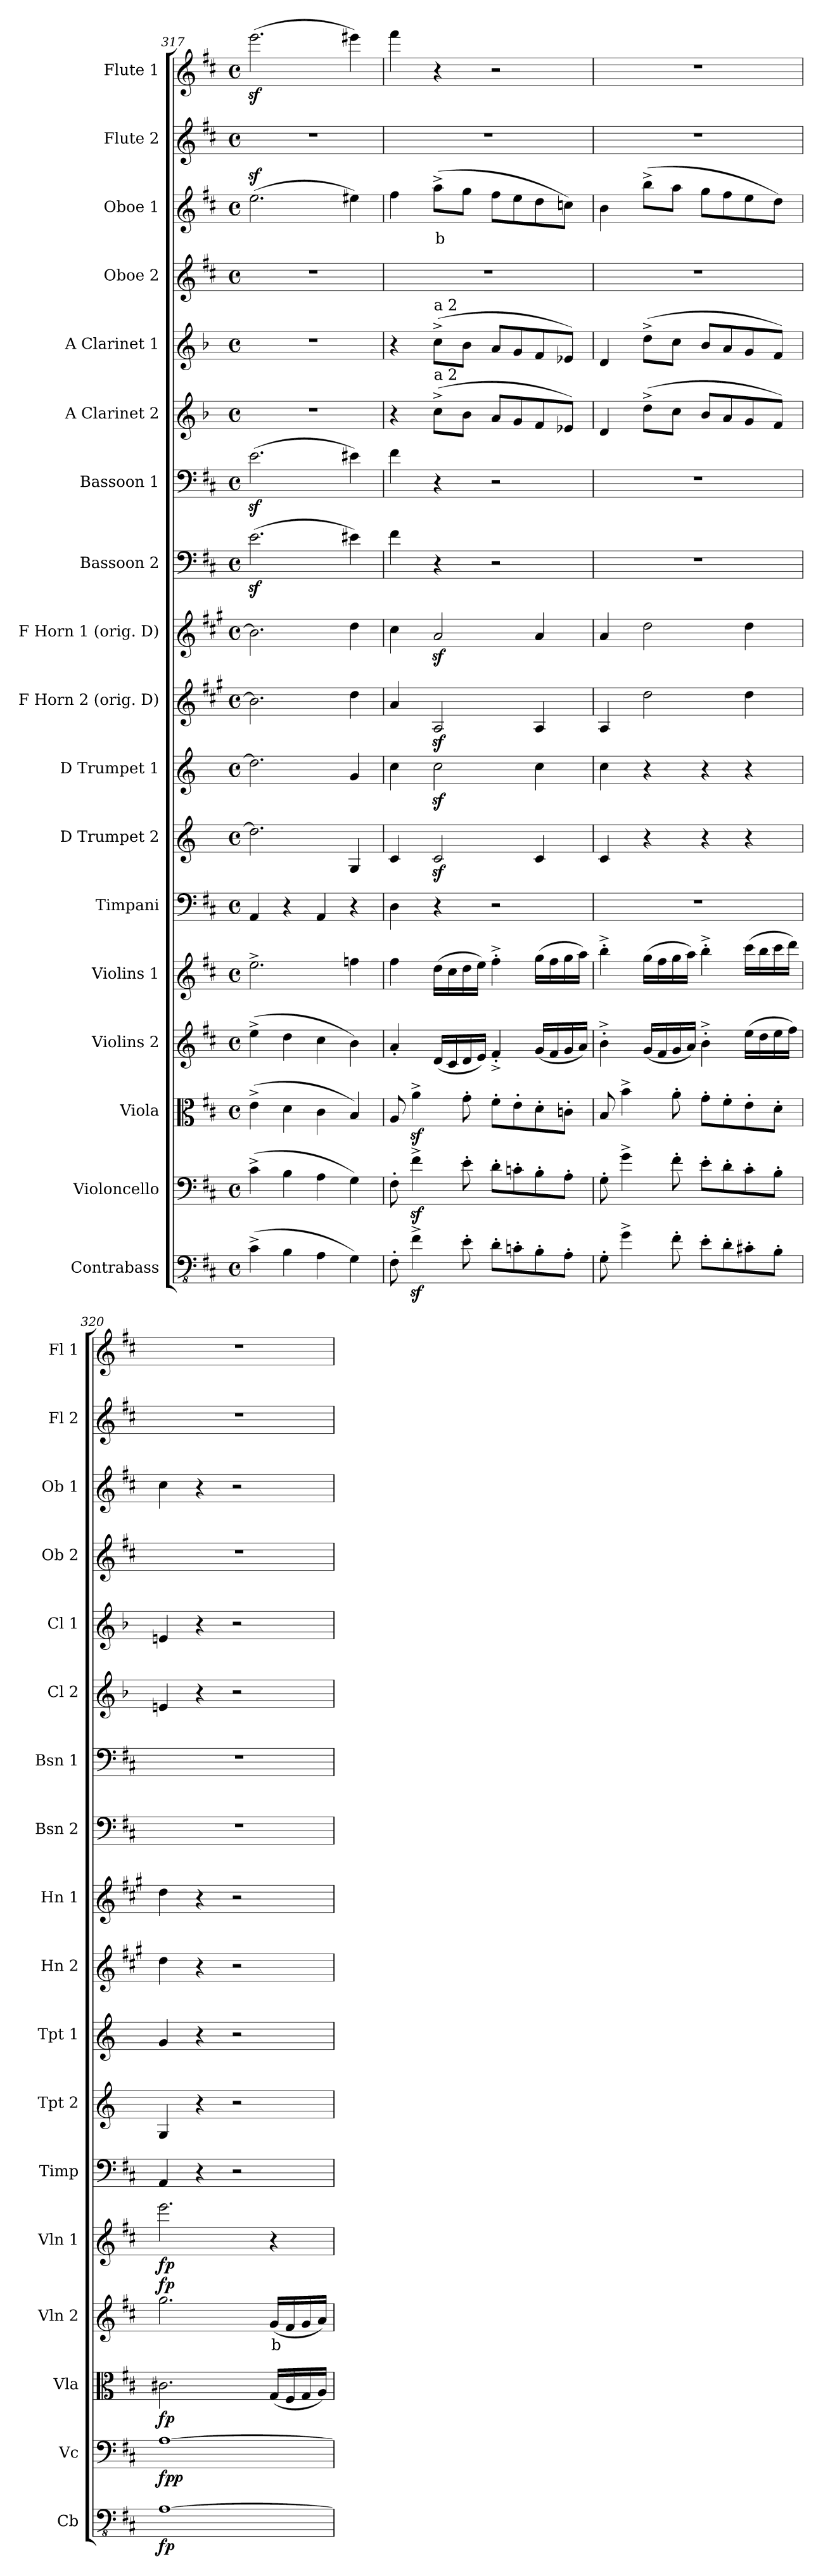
**kern	**dynam	**kern	**dynam	**kern	**dynam	**kern	**text	**dynam	**kern	**dynam	**kern	**kern	**kern	**kern	**kern	**kern	**kern	**kern	**kern	**kern	**kern	**text	**kern	**kern
*part18	*part18	*part17	*part17	*part16	*part16	*part15	*part15	*part15	*part14	*part14	*part13	*part12	*part11	*part10	*part9	*part8	*part7	*part6	*part5	*part4	*part3	*part3	*part2	*part1
*staff18	*staff18	*staff17	*staff17	*staff16	*staff16	*staff15	*staff15	*staff15	*staff14	*staff14	*staff13	*staff12	*staff11	*staff10	*staff9	*staff8	*staff7	*staff6	*staff5	*staff4	*staff3	*staff3	*staff2	*staff1
*I"Contrabass	*	*I"Violoncello	*	*I"Viola	*	*I"Violins 2	*	*	*I"Violins 1	*	*I"Timpani	*I"D Trumpet 2	*I"D Trumpet 1	*I"F Horn 2 (orig.  D)	*I"F Horn 1 (orig.  D)	*I"Bassoon 2	*I"Bassoon 1	*I"A Clarinet 2	*I"A Clarinet 1	*I"Oboe 2	*I"Oboe 1	*	*I"Flute 2	*I"Flute 1
*I'Cb	*	*I'Vc	*	*I'Vla	*	*I'Vln 2	*	*	*I'Vln 1	*	*I'Timp	*I'Tpt 2	*I'Tpt 1	*I'Hn 2	*I'Hn 1	*I'Bsn 2	*I'Bsn 1	*I'Cl 2	*I'Cl 1	*I'Ob 2	*I'Ob 1	*	*I'Fl 2	*I'Fl 1
*clefFv4	*	*clefF4	*	*clefC3	*	*clefG2	*	*	*clefG2	*	*clefF4	*clefG2	*clefG2	*clefG2	*clefG2	*clefF4	*clefF4	*clefG2	*clefG2	*clefG2	*clefG2	*	*clefG2	*clefG2
*	*	*	*	*	*	*	*	*	*	*	*	*ITrd-1c-2	*ITrd-1c-2	*ITrd4c7	*ITrd4c7	*	*	*ITrd2c3	*ITrd2c3	*	*	*	*	*
*k[f#c#]	*	*k[f#c#]	*	*k[f#c#]	*	*k[f#c#]	*	*	*k[f#c#]	*	*k[f#c#]	*k[f#c#]	*k[f#c#]	*k[f#c#]	*k[f#c#]	*k[f#c#]	*k[f#c#]	*k[f#c#]	*k[f#c#]	*k[f#c#]	*k[f#c#]	*	*k[f#c#]	*k[f#c#]
*M4/4	*	*M4/4	*	*M4/4	*	*M4/4	*	*	*M4/4	*	*M4/4	*M4/4	*M4/4	*M4/4	*M4/4	*M4/4	*M4/4	*M4/4	*M4/4	*M4/4	*M4/4	*	*M4/4	*M4/4
*met(c)	*	*met(c)	*	*met(c)	*	*met(c)	*	*	*met(c)	*	*met(c)	*met(c)	*met(c)	*met(c)	*met(c)	*met(c)	*met(c)	*met(c)	*met(c)	*met(c)	*met(c)	*	*met(c)	*met(c)
=317	=317	=317	=317	=317	=317	=317	=317	=317	=317	=317	=317	=317	=317	=317	=317	=317	=317	=317	=317	=317	=317	=317	=317	=317
(>4C#^\	.	(>4c#^\	.	(>4e^\	.	(>4ee^\	.	.	2.ee^\	.	4AA/	2.ee\]	2.ee\]	2.e\]	2.e\]	(>2.ez<\	(>2.ez<\	1r	1r	1r	(>2.eez<\	.	1r	(>2.eeez<\
4BB\	.	4B\	.	4d\	.	4dd\	.	.	.	.	4r	.	.	.	.	.	.	.	.	.	.	.	.	.
4AA\	.	4A\	.	4c#\	.	4cc#\	.	.	.	.	4AA/	.	.	.	.	.	.	.	.	.	.	.	.	.
4GG\)	.	4G\)	.	4B/)	.	4b\)	.	.	4ffn\	.	4r	4A/	4a/	4g\	4g\	4e#X\)	4e#X\)	.	.	.	4ee#X\)	.	.	4eee#X\)
=318	=318	=318	=318	=318	=318	=318	=318	=318	=318	=318	=318	=318	=318	=318	=318	=318	=318	=318	=318	=318	=318	=318	=318	=318
8FF#'\	.	8F#'\	.	8A/	.	4a'/	.	.	4ff#\	.	4D\	4d/	4dd\	4d/	4f#\	4f#\	4f#\	4r	4r	1r	4ff#\	.	1r	4fff#\
4F#z<^\	.	4f#z<^\	.	4az<^\	.	.	.	.	.	.	.	.	.	.	.	.	.	.	.	.	.	.	.	.
!	!	!	!	!	!	!	!	!	!	!	!	!	!	!	!	!	!	!	!LO:TX:a:t=a 2	!	!	!	!	!
!	!	!	!	!	!	!	!	!	!	!	!	!	!	!	!	!	!	!LO:TX:a:t=a 2	!	!	!	!	!	!
!	!	!	!	!	!	!	!	!	!	!	!	!	!	!	!	!	!	!	!	!	!	!LO:LY:b:color=#FF0000	!	!
.	.	.	.	.	.	(<16d/LL	.	.	(>16dd\LL	.	4r	2dz</	2ddz<\	2Dz</	2dz</	4r	4r	(>8a^\L	(>8a^\L	.	(>8aa^\L	b	.	4r
.	.	.	.	.	.	16c#/	.	.	16cc#\	.	.	.	.	.	.	.	.	.	.	.	.	.	.	.
8E'\	.	8e'\	.	8g'\	.	16d/	.	.	16dd\	.	.	.	.	.	.	.	.	8g\J	8g\J	.	8gg\J	.	.	.
.	.	.	.	.	.	16e/JJ)	.	.	16ee\JJ)	.	.	.	.	.	.	.	.	.	.	.	.	.	.	.
8D'\L	.	8d'\L	.	8f#'\L	.	4f#'^/	.	.	4ff#'^\	.	2r	.	.	.	.	2r	2r	8f#/L	8f#/L	.	8ff#\L	.	.	2r
8Cn'\	.	8cn'\	.	8e'\	.	.	.	.	.	.	.	.	.	.	.	.	.	8e/	8e/	.	8ee\	.	.	.
8BB'\	.	8B'\	.	8d'\	.	(<16g/LL	.	.	(>16gg\LL	.	.	4d/	4dd\	4D/	4d/	.	.	8d/	8d/	.	8dd\	.	.	.
.	.	.	.	.	.	16f#/	.	.	16ff#\	.	.	.	.	.	.	.	.	.	.	.	.	.	.	.
8AA'\J	.	8A'\J	.	8cn'\J	.	16g/	.	.	16gg\	.	.	.	.	.	.	.	.	8cn/J)	8cn/J)	.	8ccn\J)	.	.	.
.	.	.	.	.	.	16a/JJ)	.	.	16aa\JJ)	.	.	.	.	.	.	.	.	.	.	.	.	.	.	.
!!LO:PB:g=z
=319	=319	=319	=319	=319	=319	=319	=319	=319	=319	=319	=319	=319	=319	=319	=319	=319	=319	=319	=319	=319	=319	=319	=319	=319
8GG'\	.	8G'\	.	8B/	.	4b'^\	.	.	4bb'^\	.	1r	4d/	4dd\	4D/	4d/	1r	1r	4B/	4B/	1r	4b\	.	1r	1r
4G^\	.	4g^\	.	4b^\	.	.	.	.	.	.	.	.	.	.	.	.	.	.	.	.	.	.	.	.
.	.	.	.	.	.	(<16g/LL	.	.	(>16gg\LL	.	.	4r	4r	2g\	2g\	.	.	(>8b^\L	(>8b^\L	.	(>8bb^\L	.	.	.
.	.	.	.	.	.	16f#/	.	.	16ff#\	.	.	.	.	.	.	.	.	.	.	.	.	.	.	.
8F#'\	.	8f#'\	.	8a'\	.	16g/	.	.	16gg\	.	.	.	.	.	.	.	.	8a\J	8a\J	.	8aa\J	.	.	.
.	.	.	.	.	.	16a/JJ)	.	.	16aa\JJ)	.	.	.	.	.	.	.	.	.	.	.	.	.	.	.
8E'\L	.	8e'\L	.	8g'\L	.	4b'^\	.	.	4bb'^\	.	.	4r	4r	.	.	.	.	8g/L	8g/L	.	8gg\L	.	.	.
8D'\	.	8d'\	.	8f#'\	.	.	.	.	.	.	.	.	.	.	.	.	.	8f#/	8f#/	.	8ff#\	.	.	.
8C#X'\	.	8c#'\	.	8e'\	.	(>16ee\LL	.	.	(>16ccc#\LL	.	.	4r	4r	4g\	4g\	.	.	8e/	8e/	.	8ee\	.	.	.
.	.	.	.	.	.	16dd\	.	.	16bb\	.	.	.	.	.	.	.	.	.	.	.	.	.	.	.
8BB'\J	.	8B'\J	.	8d'\J	.	16ee\	.	.	16ccc#\	.	.	.	.	.	.	.	.	8d/J)	8d/J)	.	8dd\J)	.	.	.
.	.	.	.	.	.	16ff#\JJ)	.	.	16ddd\JJ)	.	.	.	.	.	.	.	.	.	.	.	.	.	.	.
=320	=320	=320	=320	=320	=320	=320	=320	=320	=320	=320	=320	=320	=320	=320	=320	=320	=320	=320	=320	=320	=320	=320	=320	=320
!	!LO:DY:b	!	!LO:DY:b	!	!	!	!	!	!	!	!	!	!	!	!	!	!	!	!	!	!	!	!	!
!	!	!	!LO:DY:n=1:b	!	!LO:DY:b	!	!	!LO:DY:b	!	!LO:DY:b	!	!	!	!	!	!	!	!	!	!	!	!	!	!
[1AA	fp	[1A	fp p	2.c#X\	fp	2.gg\	.	fp	2.eee\	fp	4AA/	4A/	4a/	4g\	4g\	1r	1r	4c#X/	4c#X/	1r	4cc#\	.	1r	1r
.	.	.	.	.	.	.	.	.	.	.	4r	4r	4r	4r	4r	.	.	4r	4r	.	4r	.	.	.
.	.	.	.	.	.	.	.	.	.	.	2r	2r	2r	2r	2r	.	.	2r	2r	.	2r	.	.	.
!	!	!	!	!	!	!	!LO:LY:b:color=#FF0000	!	!	!	!	!	!	!	!	!	!	!	!	!	!	!	!	!
.	.	.	.	(<16G/LL	.	(<16g/LL	b	.	4r	.	.	.	.	.	.	.	.	.	.	.	.	.	.	.
.	.	.	.	16F#/	.	16f#/	.	.	.	.	.	.	.	.	.	.	.	.	.	.	.	.	.	.
.	.	.	.	16G/	.	16g/	.	.	.	.	.	.	.	.	.	.	.	.	.	.	.	.	.	.
.	.	.	.	16A/JJ)	.	16a/JJ)	.	.	.	.	.	.	.	.	.	.	.	.	.	.	.	.	.	.
=	=	=	=	=	=	=	=	=	=	=	=	=	=	=	=	=	=	=	=	=	=	=	=	=
*-	*-	*-	*-	*-	*-	*-	*-	*-	*-	*-	*-	*-	*-	*-	*-	*-	*-	*-	*-	*-	*-	*-	*-	*-
